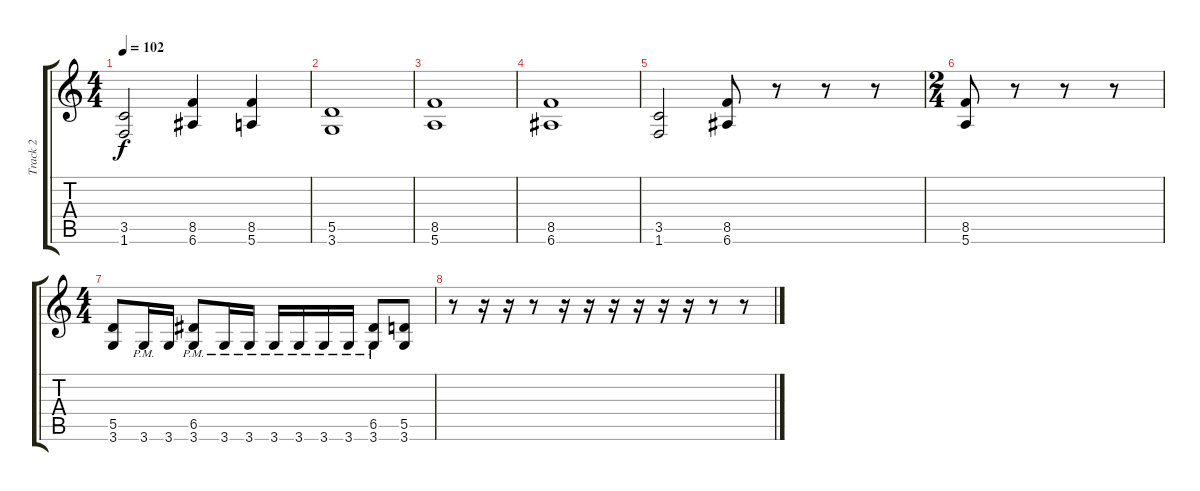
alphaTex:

\track ("Track 2" "Track 2") {instrument distortionguitar}
\staff {score tabs}
\tuning (E4 B3 G3 D3 A2 E2) {hide}
\ts (4 4)
\tempo 102
\clef g2
\ks c
(3.5 1.6).2{dy f} (8.5 6.6).4 (8.5 5.6).4 |
(5.5 3.6).1 |
(8.5 5.6).1 |
(8.5 6.6).1 |
(3.5 1.6).2 (8.5 6.6).8 r.8 r.8 r.8 |
\ts (2 4)
(8.5 5.6).8 r.8 r.8 r.8 |
\ts (4 4)
(5.5 3.6).8 3.6{pm}.16 3.6.16 (6.5 3.6{pm}).8 3.6{pm}.16 3.6{pm}.16 3.6{pm}.16 3.6{pm}.16 3.6{pm}.16 3.6{pm}.16 (6.5 3.6{pm}).8 (5.5 3.6).8 |
r.8 r.16 r.16 r.8 r.16 r.16 r.16 r.16 r.16 r.16 r.8 r.8
